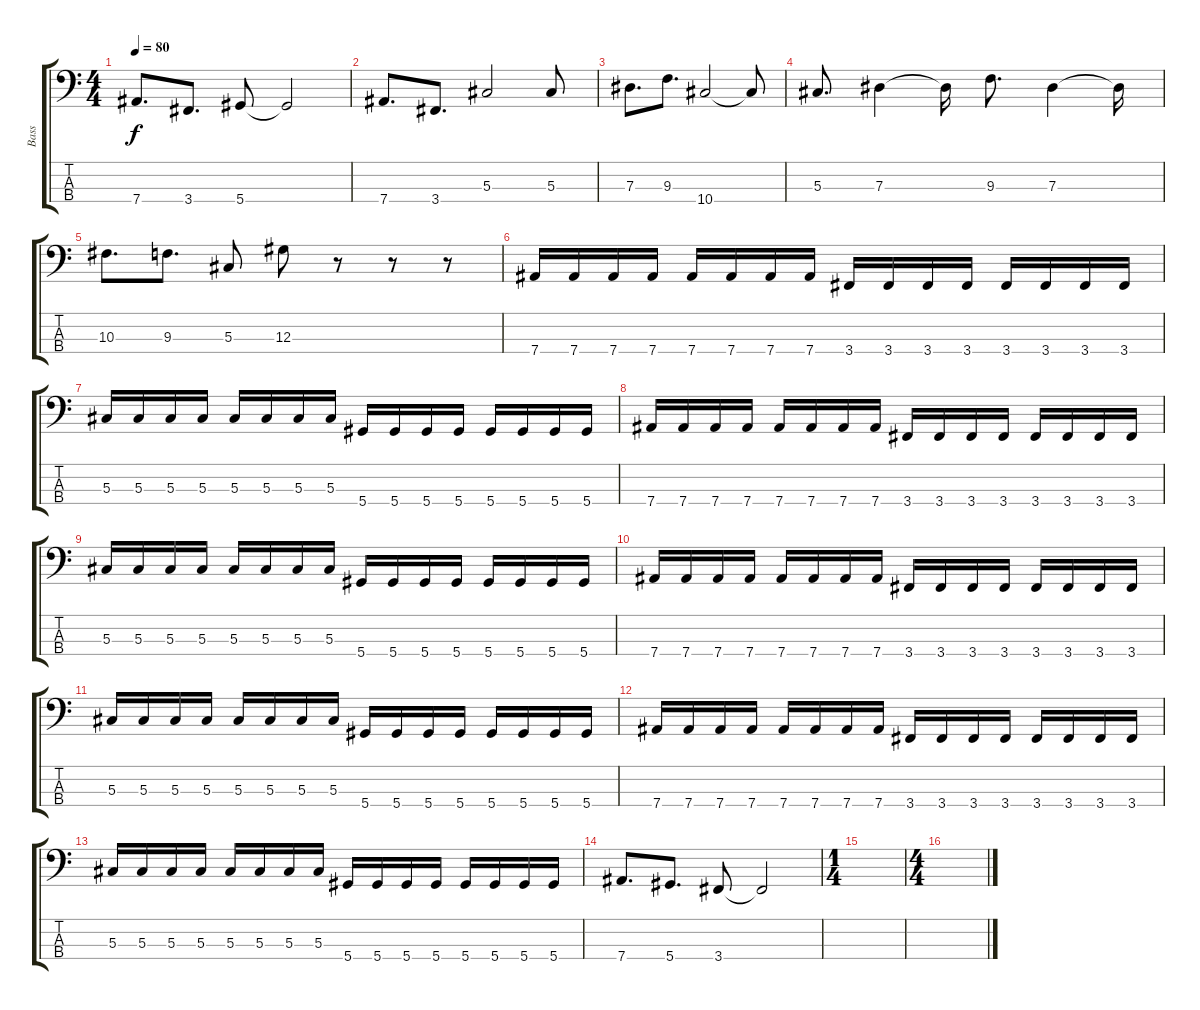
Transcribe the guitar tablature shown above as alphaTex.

\track ("Bass" "Bass") {instrument electricbassfinger}
\staff {score tabs}
\tuning (Gb2 Db2 Ab1 Eb1) {hide}
\ts (4 4)
\tempo 80
\clef f4
\ks c
7.4.8{d dy f} 3.4.8{d} 5.4.8 5.4{t}.2 |
7.4.8{d} 3.4.8{d} 5.3.2 5.3.8 |
7.3.8{d} 9.3.8{d} 10.4.2 10.4{t}.8 |
5.3.8{d} 7.3.4 7.3{t}.16 9.3.8{d} 7.3.4 7.3{t}.16 |
10.3.8{d} 9.3.8{d} 5.3.8 12.3.8 r.8 r.8 r.8 |
7.4.16 7.4.16 7.4.16 7.4.16 7.4.16 7.4.16 7.4.16 7.4.16 3.4.16 3.4.16 3.4.16 3.4.16 3.4.16 3.4.16 3.4.16 3.4.16 |
5.3.16 5.3.16 5.3.16 5.3.16 5.3.16 5.3.16 5.3.16 5.3.16 5.4.16 5.4.16 5.4.16 5.4.16 5.4.16 5.4.16 5.4.16 5.4.16 |
7.4.16 7.4.16 7.4.16 7.4.16 7.4.16 7.4.16 7.4.16 7.4.16 3.4.16 3.4.16 3.4.16 3.4.16 3.4.16 3.4.16 3.4.16 3.4.16 |
5.3.16 5.3.16 5.3.16 5.3.16 5.3.16 5.3.16 5.3.16 5.3.16 5.4.16 5.4.16 5.4.16 5.4.16 5.4.16 5.4.16 5.4.16 5.4.16 |
7.4.16 7.4.16 7.4.16 7.4.16 7.4.16 7.4.16 7.4.16 7.4.16 3.4.16 3.4.16 3.4.16 3.4.16 3.4.16 3.4.16 3.4.16 3.4.16 |
5.3.16 5.3.16 5.3.16 5.3.16 5.3.16 5.3.16 5.3.16 5.3.16 5.4.16 5.4.16 5.4.16 5.4.16 5.4.16 5.4.16 5.4.16 5.4.16 |
7.4.16 7.4.16 7.4.16 7.4.16 7.4.16 7.4.16 7.4.16 7.4.16 3.4.16 3.4.16 3.4.16 3.4.16 3.4.16 3.4.16 3.4.16 3.4.16 |
5.3.16 5.3.16 5.3.16 5.3.16 5.3.16 5.3.16 5.3.16 5.3.16 5.4.16 5.4.16 5.4.16 5.4.16 5.4.16 5.4.16 5.4.16 5.4.16 |
7.4.8{d} 5.4.8{d} 3.4.8 3.4{t}.2 |
\ts (1 4)
|
\ts (4 4)
